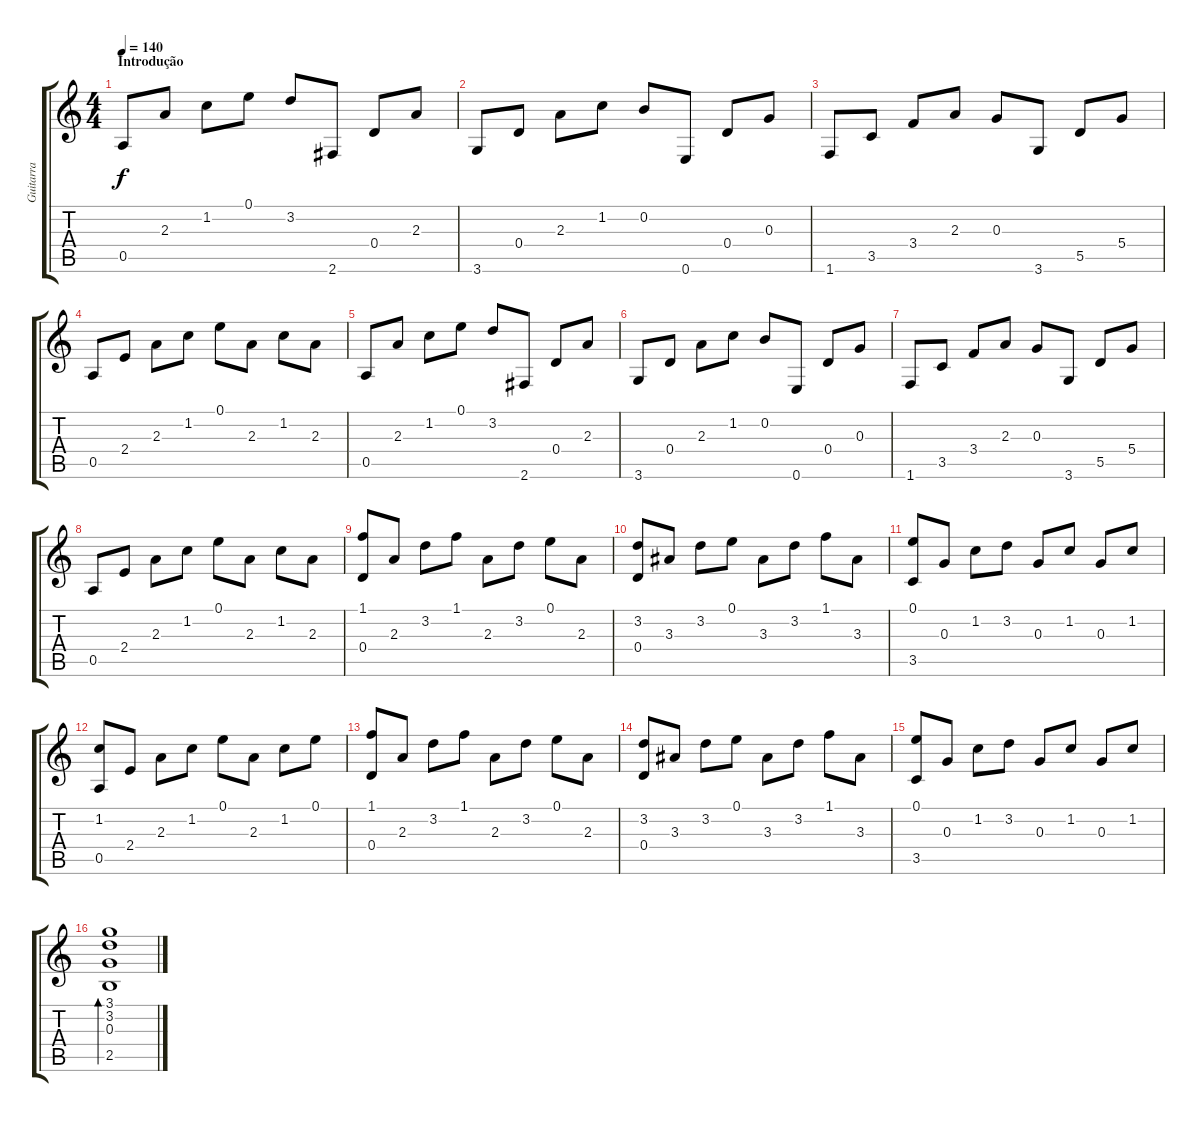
\track ("Guitarra" "Guitarra") {instrument electricguitarclean}
\staff {score tabs}
\tuning (E4 B3 G3 D3 A2 E2) {hide}
\ts (4 4)
\section ("" "Introdução")
\tempo 140
\clef g2
\ks c
0.5.8{dy f volume 11 instrument electricguitarclean} 2.3.8 1.2.8 0.1.8 3.2.8 2.6.8 0.4.8 2.3.8 |
3.6.8 0.4.8 2.3.8 1.2.8 0.2.8 0.6.8 0.4.8 0.3.8 |
1.6.8 3.5.8 3.4.8 2.3.8 0.3.8 3.6.8 5.5.8 5.4.8 |
0.5.8 2.4.8 2.3.8 1.2.8 0.1.8 2.3.8 1.2.8 2.3.8 |
0.5.8 2.3.8 1.2.8 0.1.8 3.2.8 2.6.8 0.4.8 2.3.8 |
3.6.8 0.4.8 2.3.8 1.2.8 0.2.8 0.6.8 0.4.8 0.3.8 |
1.6.8 3.5.8 3.4.8 2.3.8 0.3.8 3.6.8 5.5.8 5.4.8 |
0.5.8 2.4.8 2.3.8 1.2.8 0.1.8 2.3.8 1.2.8 2.3.8 |
(1.1 0.4).8 2.3.8 3.2.8 1.1.8 2.3.8 3.2.8 0.1.8 2.3.8 |
(3.2 0.4).8 3.3.8 3.2.8 0.1.8 3.3.8 3.2.8 1.1.8 3.3.8 |
(0.1 3.5).8 0.3.8 1.2.8 3.2.8 0.3.8 1.2.8 0.3.8 1.2.8 |
(1.2 0.5).8 2.4.8 2.3.8 1.2.8 0.1.8 2.3.8 1.2.8 0.1.8 |
(1.1 0.4).8 2.3.8 3.2.8 1.1.8 2.3.8 3.2.8 0.1.8 2.3.8 |
(3.2 0.4).8 3.3.8 3.2.8 0.1.8 3.3.8 3.2.8 1.1.8 3.3.8 |
(0.1 3.5).8 0.3.8 1.2.8 3.2.8 0.3.8 1.2.8 0.3.8 1.2.8 |
(3.1 3.2 0.3 2.5).1{bd 240}
